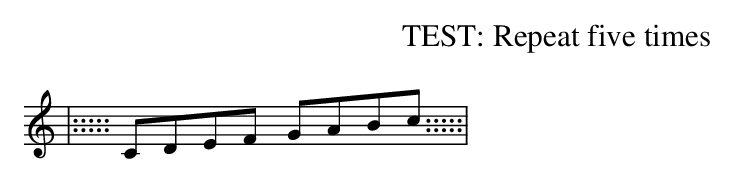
X:1
T: TEST: Repeat five times
K: C
|::::: CDEF GABc :::::|
